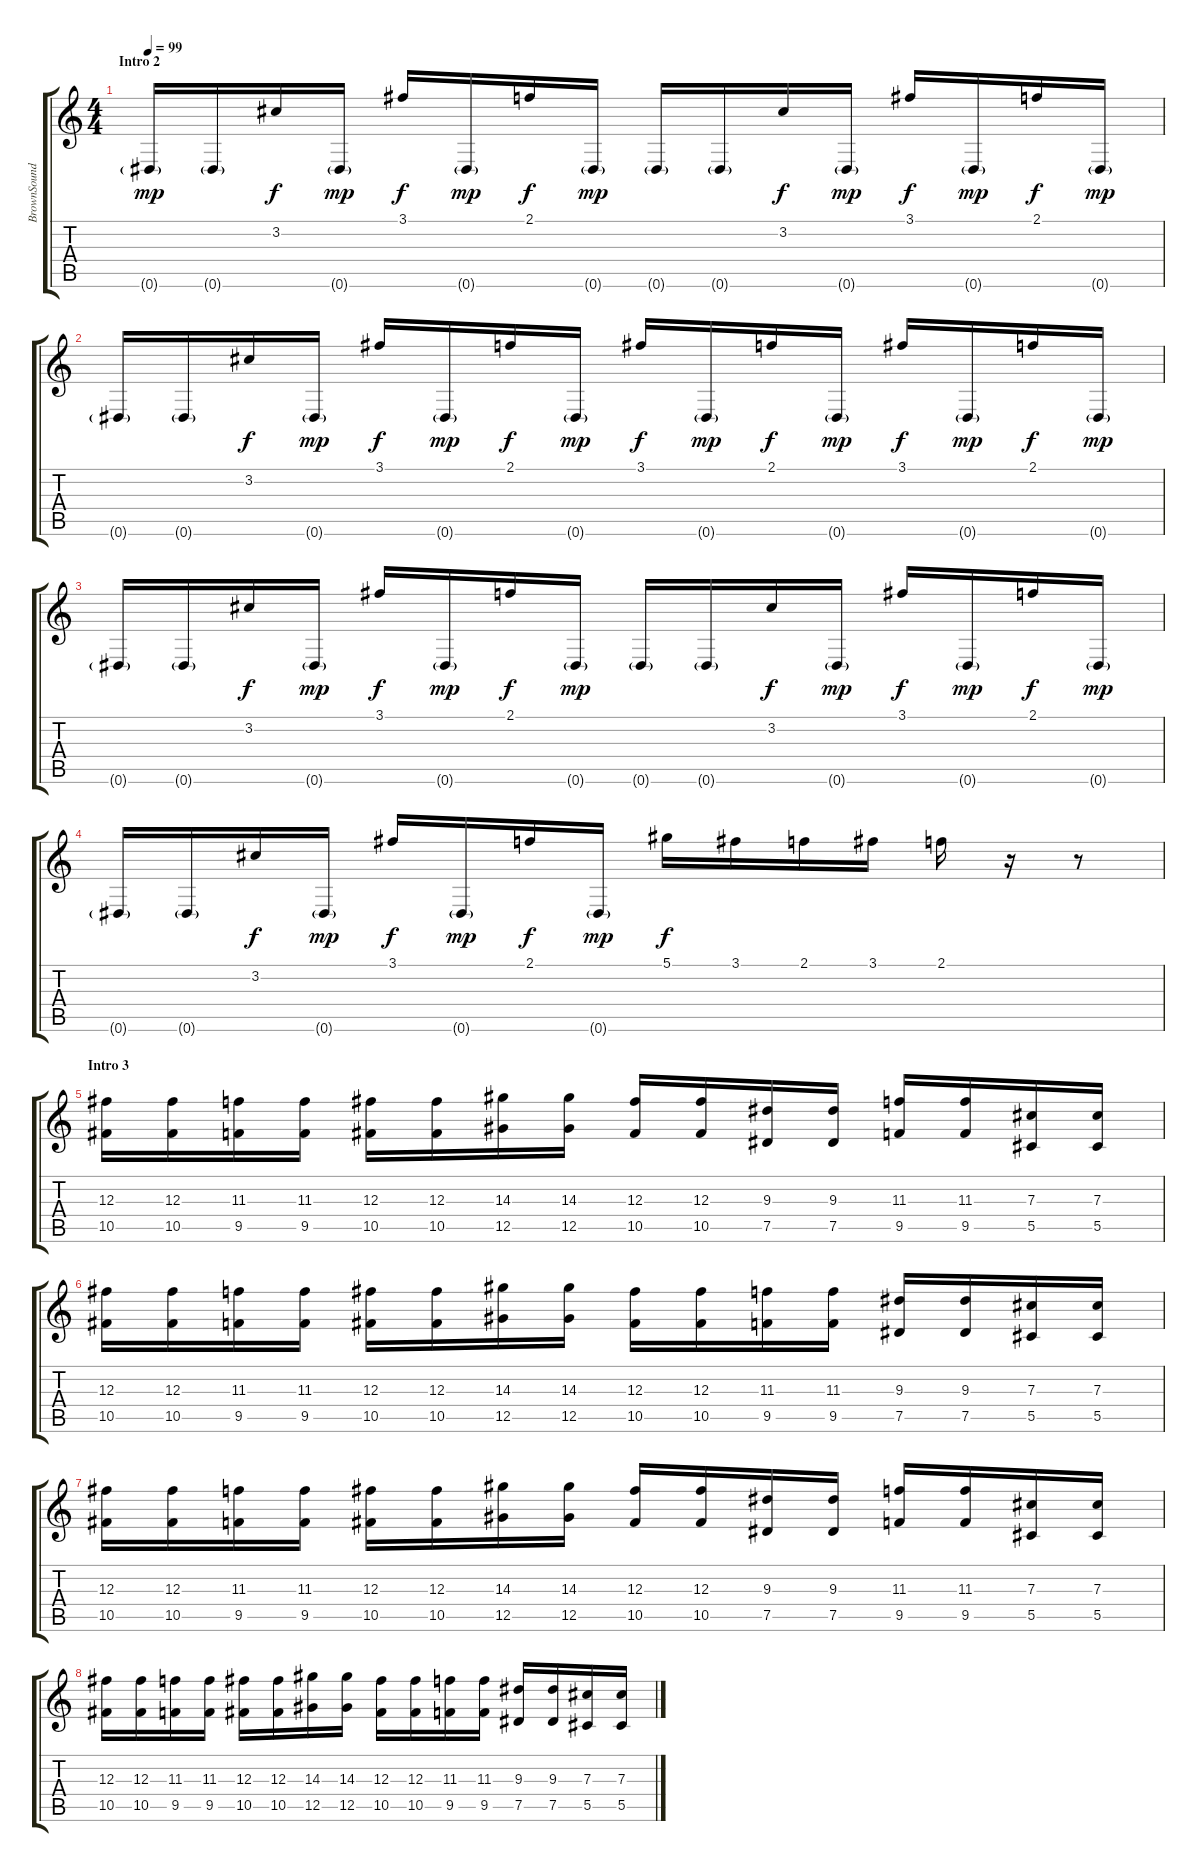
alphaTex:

\track ("BrownSound" "BrownSound") {instrument distortionguitar}
\staff {score tabs}
\tuning (Eb4 Bb3 Gb3 Db3 Ab2 Eb2) {hide}
\ts (4 4)
\section ("" "Intro 2")
\tempo 99
\clef g2
\ks c
0.6{g}.16{dy mp volume 14 instrument distortionguitar} 0.6{g}.16 3.2.16{dy f} 0.6{g}.16{dy mp} 3.1.16{dy f} 0.6{g}.16{dy mp} 2.1.16{dy f} 0.6{g}.16{dy mp} 0.6{g}.16 0.6{g}.16 3.2.16{dy f} 0.6{g}.16{dy mp} 3.1.16{dy f} 0.6{g}.16{dy mp} 2.1.16{dy f} 0.6{g}.16{dy mp} |
0.6{g}.16{volume 14 instrument distortionguitar} 0.6{g}.16 3.2.16{dy f} 0.6{g}.16{dy mp} 3.1.16{dy f} 0.6{g}.16{dy mp} 2.1.16{dy f} 0.6{g}.16{dy mp} 3.1.16{dy f} 0.6{g}.16{dy mp} 2.1.16{dy f} 0.6{g}.16{dy mp} 3.1.16{dy f} 0.6{g}.16{dy mp} 2.1.16{dy f} 0.6{g}.16{dy mp} |
0.6{g}.16{volume 14 instrument distortionguitar} 0.6{g}.16 3.2.16{dy f} 0.6{g}.16{dy mp} 3.1.16{dy f} 0.6{g}.16{dy mp} 2.1.16{dy f} 0.6{g}.16{dy mp} 0.6{g}.16 0.6{g}.16 3.2.16{dy f} 0.6{g}.16{dy mp} 3.1.16{dy f} 0.6{g}.16{dy mp} 2.1.16{dy f} 0.6{g}.16{dy mp} |
0.6{g}.16{volume 14 instrument distortionguitar} 0.6{g}.16 3.2.16{dy f} 0.6{g}.16{dy mp} 3.1.16{dy f} 0.6{g}.16{dy mp} 2.1.16{dy f} 0.6{g}.16{dy mp} 5.1.16{dy f} 3.1.16 2.1.16 3.1.16 2.1.16 r.16 r.8 |
\section ("" "Intro 3")
(12.3 10.5).16 (12.3 10.5).16 (11.3 9.5).16 (11.3 9.5).16 (12.3 10.5).16 (12.3 10.5).16 (14.3 12.5).16 (14.3 12.5).16 (12.3 10.5).16 (12.3 10.5).16 (9.3 7.5).16 (9.3 7.5).16 (11.3 9.5).16 (11.3 9.5).16 (7.3 5.5).16 (7.3 5.5).16 |
(12.3 10.5).16 (12.3 10.5).16 (11.3 9.5).16 (11.3 9.5).16 (12.3 10.5).16 (12.3 10.5).16 (14.3 12.5).16 (14.3 12.5).16 (12.3 10.5).16 (12.3 10.5).16 (11.3 9.5).16 (11.3 9.5).16 (9.3 7.5).16 (9.3 7.5).16 (7.3 5.5).16 (7.3 5.5).16 |
(12.3 10.5).16 (12.3 10.5).16 (11.3 9.5).16 (11.3 9.5).16 (12.3 10.5).16 (12.3 10.5).16 (14.3 12.5).16 (14.3 12.5).16 (12.3 10.5).16 (12.3 10.5).16 (9.3 7.5).16 (9.3 7.5).16 (11.3 9.5).16 (11.3 9.5).16 (7.3 5.5).16 (7.3 5.5).16 |
(12.3 10.5).16 (12.3 10.5).16 (11.3 9.5).16 (11.3 9.5).16 (12.3 10.5).16 (12.3 10.5).16 (14.3 12.5).16 (14.3 12.5).16 (12.3 10.5).16 (12.3 10.5).16 (11.3 9.5).16 (11.3 9.5).16 (9.3 7.5).16 (9.3 7.5).16 (7.3 5.5).16 (7.3 5.5).16
